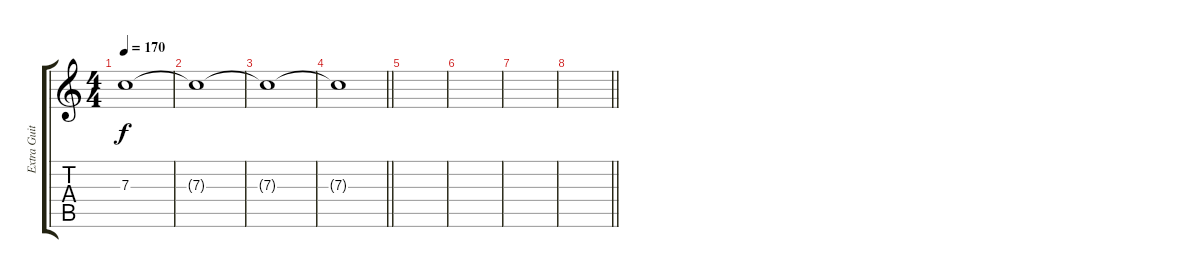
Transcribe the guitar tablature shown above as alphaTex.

\track ("Extra Guitar" "Extra Guit") {instrument distortionguitar}
\staff {score tabs}
\tuning (D4 A3 F3 C3 G2 C2) {hide}
\ts (4 4)
\tempo 170
\clef g2
\ks c
7.3.1{dy f volume 0} |
7.3{t}.1 |
7.3{t}.1 |
\barLineRight lightlight
7.3{t}.1 |
|
|
|
\barLineRight lightlight
